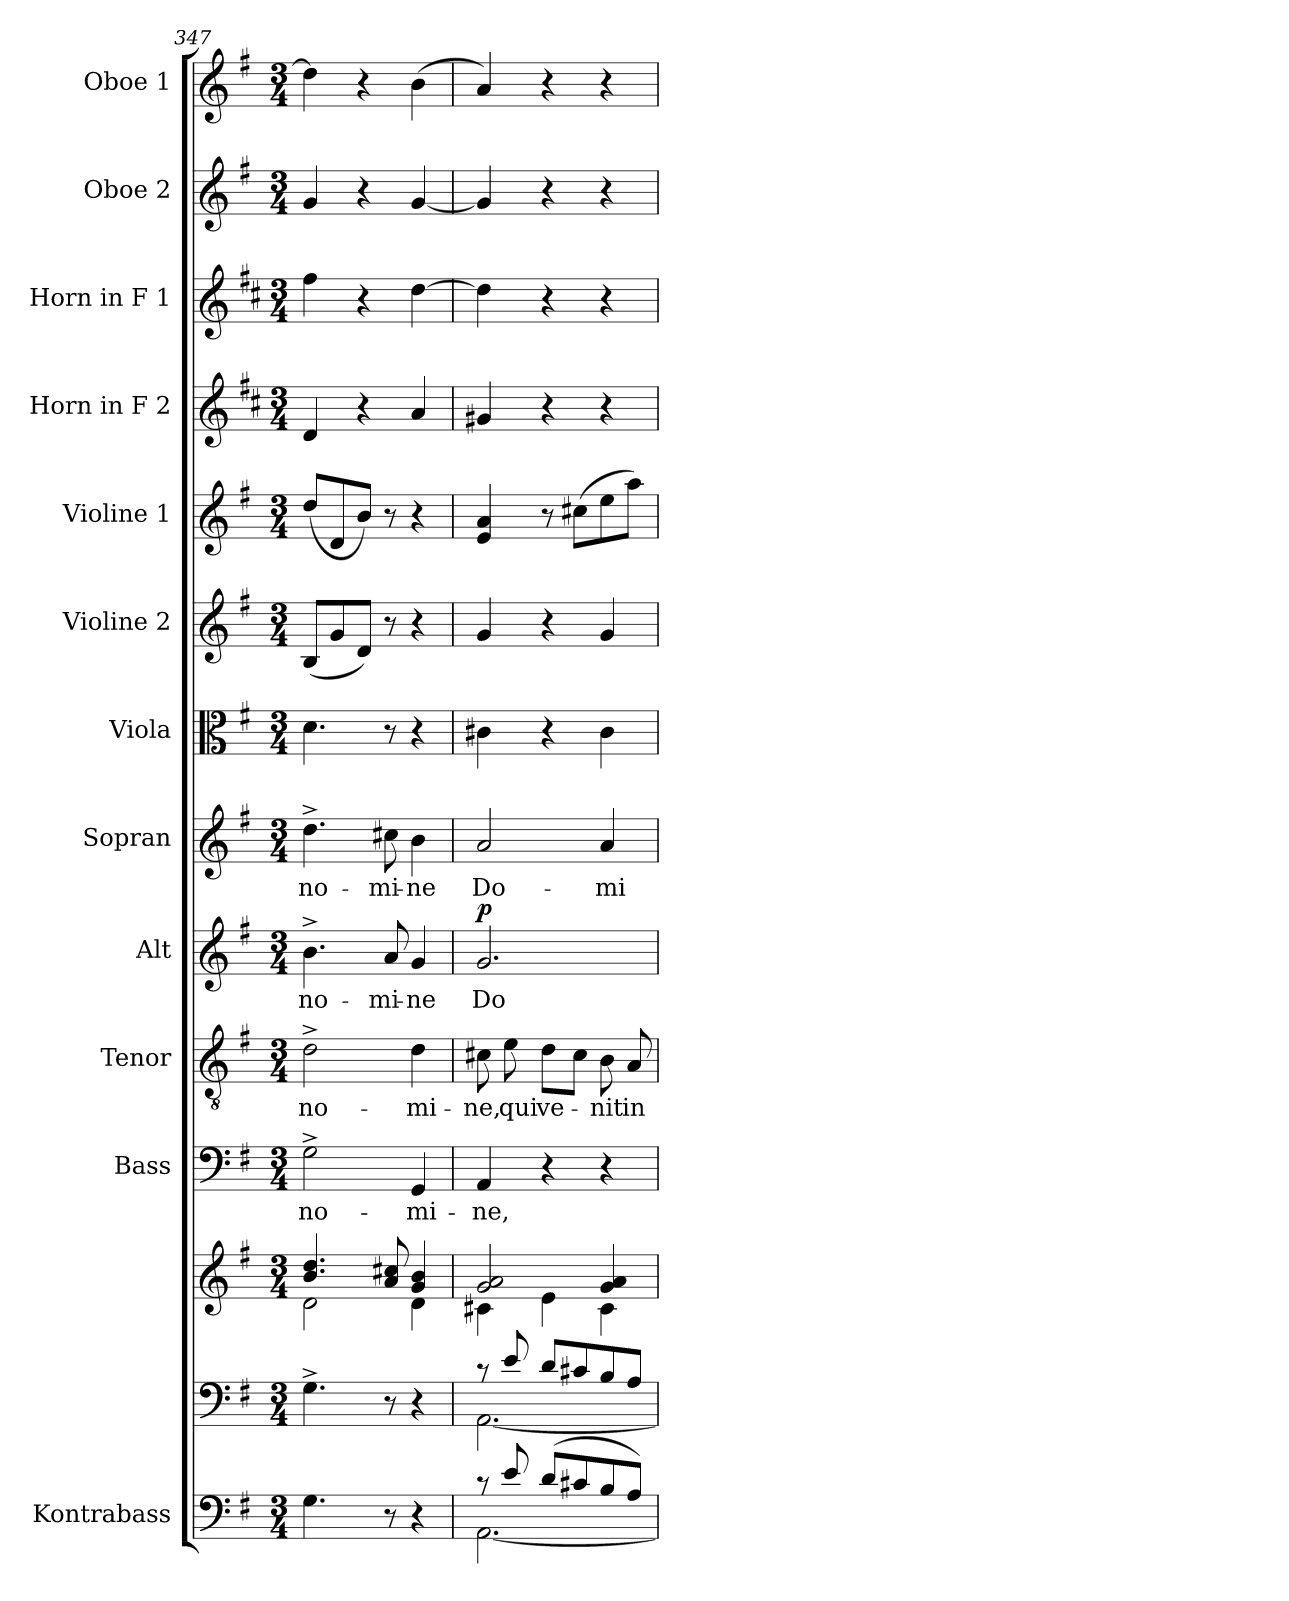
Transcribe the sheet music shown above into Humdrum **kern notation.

**kern	**kern	**kern	**kern	**text	**kern	**text	**kern	**text	**dynam	**kern	**text	**kern	**kern	**kern	**kern	**kern	**kern	**kern
*part13	*part12	*part12	*part11	*part11	*part10	*part10	*part9	*part9	*part9	*part8	*part8	*part7	*part6	*part5	*part4	*part3	*part2	*part1
*staff14	*staff13	*staff12	*staff11	*staff11	*staff10	*staff10	*staff9	*staff9	*staff9	*staff8	*staff8	*staff7	*staff6	*staff5	*staff4	*staff3	*staff2	*staff1
*I"Kontrabass	*	*	*I"Bass	*	*I"Tenor	*	*I"Alt	*	*	*I"Sopran	*	*I"Viola	*I"Violine 2	*I"Violine 1	*I"Horn in F 2	*I"Horn in F 1	*I"Oboe 2	*I"Oboe 1
*I'Kb.	*	*	*I'B.	*	*I'T.	*	*I'A.	*	*	*I'S.	*	*I'Vla.	*I'Vl. 2	*I'Vl. 1	*	*	*I'Ob. 2	*I'Ob. 1
*clefF4	*clefF4	*clefG2	*clefF4	*	*clefGv2	*	*clefG2	*	*	*clefG2	*	*clefC3	*clefG2	*clefG2	*clefG2	*clefG2	*clefG2	*clefG2
*ITrd7c12	*	*	*	*	*	*	*	*	*	*	*	*	*	*	*ITrd4c7	*ITrd4c7	*	*
*k[f#]	*k[f#]	*k[f#]	*k[f#]	*	*k[f#]	*	*k[f#]	*	*	*k[f#]	*	*k[f#]	*k[f#]	*k[f#]	*k[f#]	*k[f#]	*k[f#]	*k[f#]
*G:	*G:	*G:	*G:	*	*G:	*	*G:	*	*	*G:	*	*G:	*G:	*G:	*G:	*G:	*G:	*G:
*M3/4	*M3/4	*M3/4	*M3/4	*	*M3/4	*	*M3/4	*	*	*M3/4	*	*M3/4	*M3/4	*M3/4	*M3/4	*M3/4	*M3/4	*M3/4
=347	=347	=347	=347	=347	=347	=347	=347	=347	=347	=347	=347	=347	=347	=347	=347	=347	=347	=347
*	*	*^	*	*	*	*	*	*	*	*	*	*	*	*	*	*	*	*
!	!	!	!	!	!LO:LY:b	!	!LO:LY:b	!	!LO:LY:b	!	!	!LO:LY:b	!	!	!	!	!	!	!
4.GG\	4.G^>\	4.b!/ 4.dd!/	2d!\	2G^>\	no-	2d^>\	no-	4.b^>\	no-	.	4.dd^>\	no-	4.d\	(<8B/L	(<8dd/L	4G/	4b\	4g/	4dd\]
.	.	.	.	.	.	.	.	.	.	.	.	.	.	8g/	8d/	.	.	.	.
.	.	.	.	.	.	.	.	.	.	.	.	.	.	8d/J)	8b/J)	4r	4r	4r	4r
!	!	!	!	!	!	!	!	!	!LO:LY:b	!	!	!LO:LY:b	!	!	!	!	!	!	!
8r	8r	8a!/ 8cc#X!/	.	.	.	.	.	8a/	-mi-	.	8cc#X\	-mi-	8r	8r	8r	.	.	.	.
!	!	!	!	!	!LO:LY:b	!	!LO:LY:b	!	!LO:LY:b	!	!	!LO:LY:b	!	!	!	!	!	!	!
4r	4r	4g!/ 4b!/	4d!\	4GG/	-mi-	4d\	-mi-	4g/	-ne	.	4b\	-ne	4r	4r	4r	4d/	[4g\	[4g/	(>4b\
=348	=348	=348	=348	=348	=348	=348	=348	=348	=348	=348	=348	=348	=348	=348	=348	=348	=348	=348	=348
*^	*^	*	*	*	*	*	*	*	*	*	*	*	*	*	*	*	*	*	*
!	!	!	!	!	!	!	!LO:LY:b	!	!LO:LY:b	!	!LO:LY:b	!LO:DY:a	!	!LO:LY:b	!	!	!	!	!	!	!
8rc	[<2.AAA\	8rc	[<2.AA\	2g!/ 2a!/	4c#X!\	4AA/	-ne,	8c#X\	-ne,	2.g/	Do-	p	2a/	Do-	4c#X\	4g/	4e/ 4a/	4c#X/	4g\]	4g/]	4a/)
!	!	!	!	!	!	!	!	!	!LO:LY:b	!	!	!	!	!	!	!	!	!	!	!	!
8E/	.	8e!/	.	.	.	.	.	8e\	qui	.	.	.	.	.	.	.	.	.	.	.	.
!	!	!	!	!	!	!	!	!	!LO:LY:b	!	!	!	!	!	!	!	!	!	!	!	!
(<8D/L	.	8d!/L	.	.	4e!\	4r	.	8d\L	ve-	.	.	.	.	.	4r	4r	8r	4r	4r	4r	4r
8C#X/	.	8c#X!/	.	.	.	.	.	8c#\J	.	.	.	.	.	.	.	.	(>8cc#X\L	.	.	.	.
!	!	!	!	!	!	!	!	!	!LO:LY:b	!	!	!	!	!LO:LY:b	!	!	!	!	!	!	!
8BB/	.	8B!/	.	4g!/ 4a!/	4c#!\	4r	.	8B\	-nit	.	.	.	4a/	-mi-	4c#\	4g/	8ee\	4r	4r	4r	4r
!	!	!	!	!	!	!	!	!	!LO:LY:b	!	!	!	!	!	!	!	!	!	!	!	!
8AA/J)	.	8A!/J	.	.	.	.	.	8A/	in	.	.	.	.	.	.	.	8aa\J)	.	.	.	.
*v	*v	*	*	*	*	*	*	*	*	*	*	*	*	*	*	*	*	*	*	*	*
*	*v	*v	*	*	*	*	*	*	*	*	*	*	*	*	*	*	*	*	*	*
*	*	*v	*v	*	*	*	*	*	*	*	*	*	*	*	*	*	*	*	*
=	=	=	=	=	=	=	=	=	=	=	=	=	=	=	=	=	=	=
*-	*-	*-	*-	*-	*-	*-	*-	*-	*-	*-	*-	*-	*-	*-	*-	*-	*-	*-
